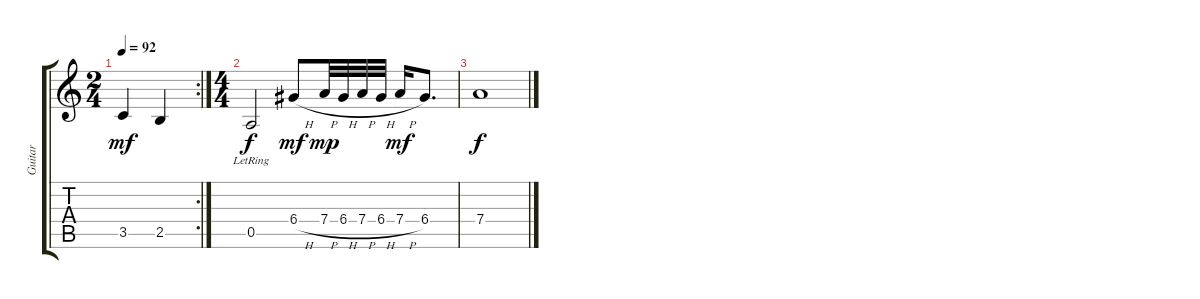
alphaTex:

\track ("Guitar" "Guitar") {instrument acousticguitarnylon}
\staff {score tabs}
\tuning (E4 B3 G3 D3 A2 E2) {hide}
\rc 2
\ts (2 4)
\tempo 92
\clef g2
\ks c
3.5.4{dy mf} 2.5.4 |
\ts (4 4)
0.5{lr}.2{dy f} 6.4{h}.8{dy mf} 7.4{h}.32{dy mp} 6.4{h}.32 7.4{h}.32 6.4{h}.32 7.4{h}.16{dy mf} 6.4.8{d} |
7.4.1{dy f}
